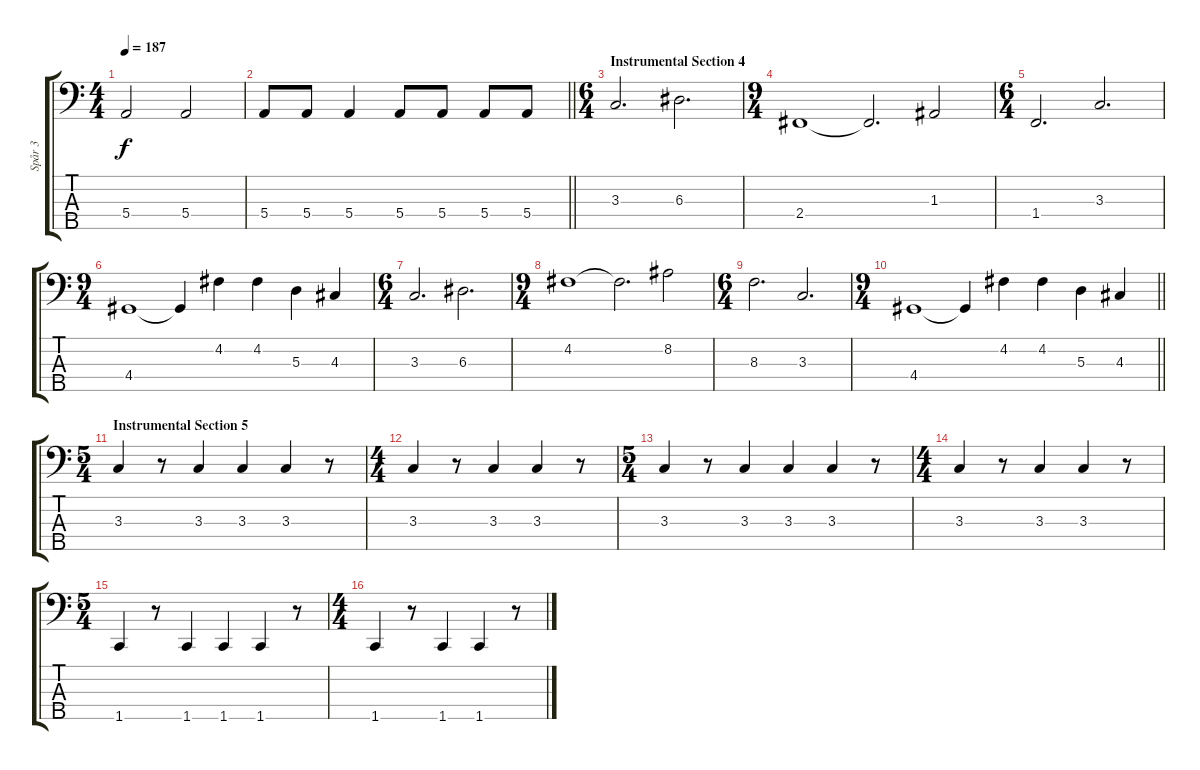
\track ("Spår 3" "Spår 3") {instrument electricbassfinger}
\staff {score tabs}
\tuning (G2 D2 A1 E1 B0) {hide}
\ts (4 4)
\tempo 187
\clef f4
\ks c
5.4{t}.2{dy f} 5.4.2 |
\barLineRight lightlight
5.4.8 5.4.8 5.4.4 5.4.8 5.4.8 5.4.8 5.4.8 |
\ts (6 4)
\section ("" "Instrumental Section 4")
3.3.2{d} 6.3.2{d} |
\ts (9 4)
2.4.1 2.4{t}.2{d} 1.3.2 |
\ts (6 4)
1.4.2{d} 3.3.2{d} |
\ts (9 4)
4.4.1 4.4{t}.4 4.2.4 4.2.4 5.3.4 4.3.4 |
\ts (6 4)
3.3.2{d} 6.3.2{d} |
\ts (9 4)
4.2.1 4.2{t}.2{d} 8.2.2 |
\ts (6 4)
8.3.2{d} 3.3.2{d} |
\ts (9 4)
\barLineRight lightlight
4.4.1 4.4{t}.4 4.2.4 4.2.4 5.3.4 4.3.4 |
\ts (5 4)
\section ("" "Instrumental Section 5")
3.3.4 r.8 3.3.4 3.3.4 3.3.4 r.8 |
\ts (4 4)
3.3.4 r.8 3.3.4 3.3.4 r.8 |
\ts (5 4)
3.3.4 r.8 3.3.4 3.3.4 3.3.4 r.8 |
\ts (4 4)
3.3.4 r.8 3.3.4 3.3.4 r.8 |
\ts (5 4)
1.5.4 r.8 1.5.4 1.5.4 1.5.4 r.8 |
\ts (4 4)
1.5.4 r.8 1.5.4 1.5.4 r.8
